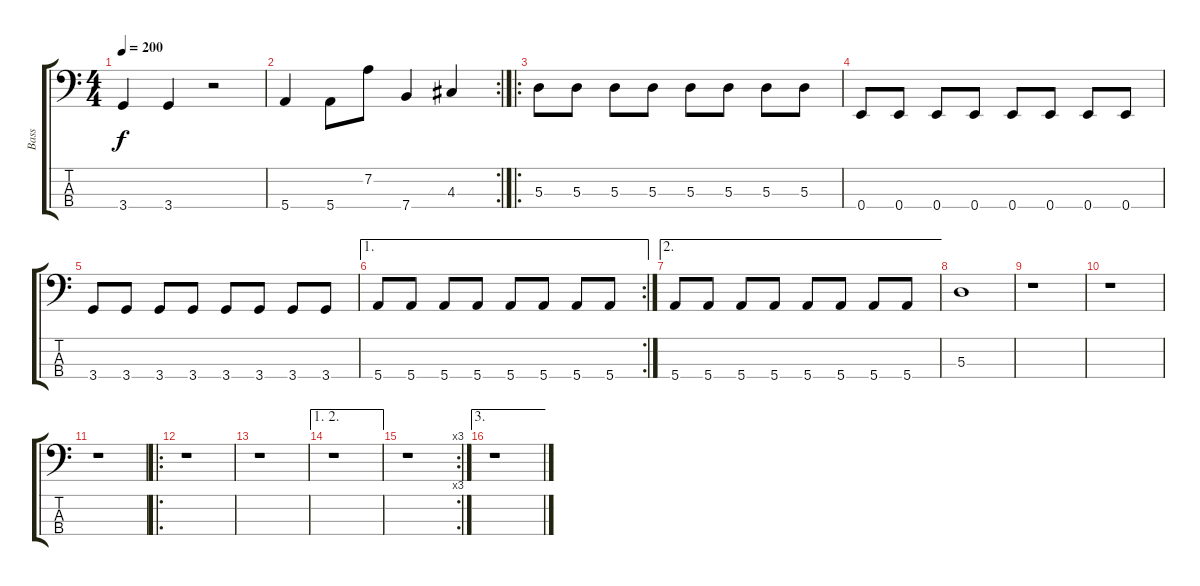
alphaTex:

\track ("Bass " "Bass ") {instrument electricbassfinger}
\staff {score tabs}
\tuning (G2 D2 A1 E1) {hide}
\ts (4 4)
\tempo 200
\clef f4
\ks c
3.4.4{dy f} 3.4.4 r.2 |
\rc 2
5.4.4 5.4.8 7.2.8 7.4.4 4.3.4 |
\ro
5.3.8 5.3.8 5.3.8 5.3.8 5.3.8 5.3.8 5.3.8 5.3.8 |
0.4.8 0.4.8 0.4.8 0.4.8 0.4.8 0.4.8 0.4.8 0.4.8 |
3.4.8 3.4.8 3.4.8 3.4.8 3.4.8 3.4.8 3.4.8 3.4.8 |
\ae 1
\rc 2
5.4.8 5.4.8 5.4.8 5.4.8 5.4.8 5.4.8 5.4.8 5.4.8 |
\ae 2
5.4.8 5.4.8 5.4.8 5.4.8 5.4.8 5.4.8 5.4.8 5.4.8 |
5.3.1 |
r.1 |
r.1 |
r.1 |
\ro
r.1 |
r.1 |
\ae (1 2)
r.1 |
\rc 3
r.1 |
\ae 3
r.1
